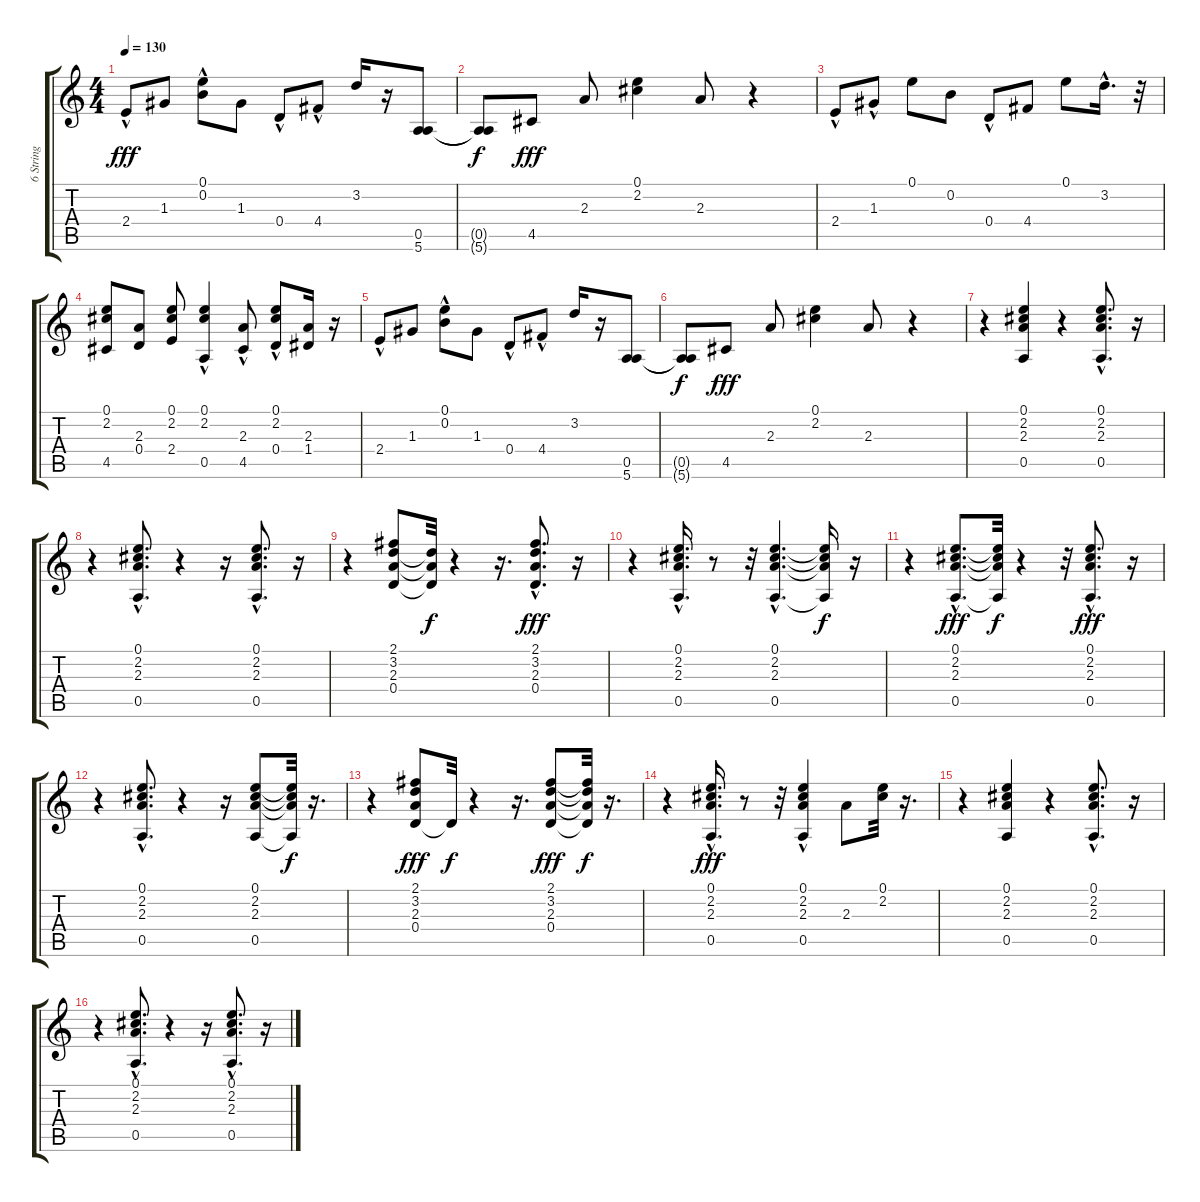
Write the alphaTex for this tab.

\track ("6 String" "6 String") {instrument acousticguitarsteel}
\staff {score tabs}
\tuning (E4 B3 G3 D3 A2 E2) {hide}
\ts (4 4)
\tempo 130
\clef g2
\ks c
2.4{hac}.8{dy fff} 1.3.8 (0.1{hac} 0.2).8 1.3.8 0.4{hac}.8 4.4{hac}.8 3.2.16 r.16 (0.5 5.6).8 |
(0.5{t} 5.6{t}).8{dy f} 4.5.8{dy fff} 2.3.8 (0.1 2.2).4 2.3.8 r.4 |
2.4{hac}.8 1.3{hac}.8 0.1.8 0.2.8 0.4{hac}.8 4.4.8 0.1.8 3.2{hac}.16{d} r.32 |
(0.1 2.2 4.5).8 (2.3 0.4).8 (0.1 2.2 2.4).8 (0.1{hac} 2.2 0.5).4 (2.3 4.5{hac}).8 (0.1{hac} 2.2{hac} 0.4).8 (2.3 1.4).16 r.16 |
2.4{hac}.8 1.3.8 (0.1{hac} 0.2).8 1.3.8 0.4{hac}.8 4.4{hac}.8 3.2.16 r.16 (0.5 5.6).8 |
(0.5{t} 5.6{t}).8{dy f} 4.5.8{dy fff} 2.3.8 (0.1 2.2).4 2.3.8 r.4 |
r.4 (0.1 2.2 2.3 0.5).4 r.4 (0.1{hac} 2.2{hac} 2.3{hac} 0.5{hac}).8{d} r.16 |
r.4 (0.1{hac} 2.2 2.3 0.5{hac}).8{d} r.4 r.16 (0.1{hac} 2.2{hac} 2.3 0.5{hac}).8{d} r.16 |
r.4 (2.1 3.2 2.3 0.4).8 (3.2{t} 2.3{t} 0.4{t}).32{dy f} r.4 r.16{d} (2.1{hac} 3.2{hac} 2.3{hac} 0.4{hac}).8{d dy fff} r.16 |
r.4 (0.1 2.2 2.3 0.5{hac}).16{d} r.8 r.32 (0.1{hac} 2.2{hac} 2.3{hac} 0.5{hac}).4{d} (0.1{t} 2.2{t} 2.3{t} 0.5{t}).16{dy f} r.16 |
r.4 (0.1{hac} 2.2{hac} 2.3{hac} 0.5{hac}).8{d dy fff} (0.1{t} 2.2{t} 2.3{t} 0.5{t}).32{dy f} r.4 r.32 (0.1 2.2 2.3 0.5{hac}).8{d dy fff} r.16 |
r.4 (0.1 2.2 2.3 0.5{hac}).8{d} r.4 r.16 (0.1 2.2 2.3 0.5).8 (0.1{t} 2.2{t} 2.3{t} 0.5{t}).32{dy f} r.16{d} |
r.4 (2.1 3.2 2.3 0.4).8{dy fff} 0.4{t}.32{dy f} r.4 r.16{d} (2.1 3.2 2.3 0.4).8{dy fff} (2.1{t} 3.2{t} 2.3{t} 0.4{t}).32{dy f} r.16{d} |
r.4 (0.1{hac} 2.2{hac} 2.3 0.5{hac}).16{d dy fff} r.8 r.32 (0.1{hac} 2.2{hac} 2.3{hac} 0.5{hac}).4 2.3.8 (0.1 2.2).32 r.16{d} |
r.4 (0.1 2.2 2.3 0.5).4 r.4 (0.1{hac} 2.2{hac} 2.3{hac} 0.5{hac}).8{d} r.16 |
r.4 (0.1{hac} 2.2 2.3 0.5{hac}).8{d} r.4 r.16 (0.1{hac} 2.2{hac} 2.3 0.5{hac}).8{d} r.16
